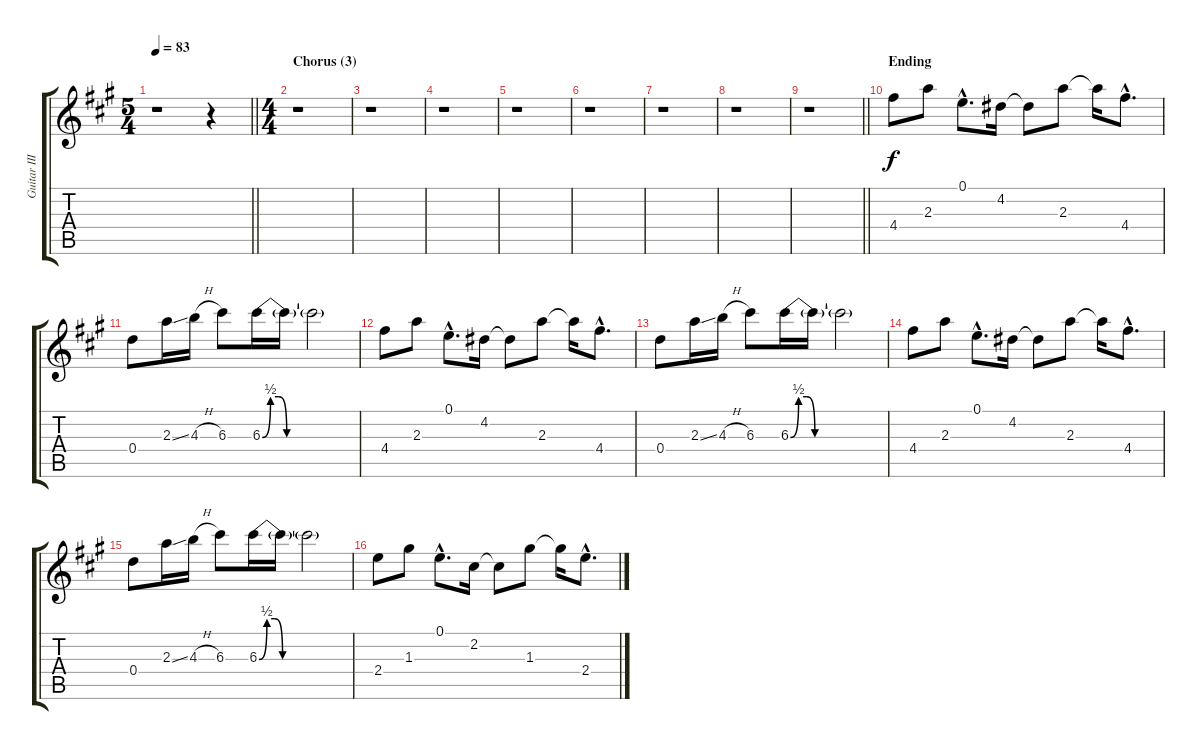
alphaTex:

\track ("Guitar III" "Guitar III") {instrument distortionguitar}
\staff {score tabs}
\tuning (E4 B3 G4 D4 A3 E3) {hide}
\ts (5 4)
\tempo 83
\clef g2
\barLineRight lightlight
\ks f#minor
r.1{dy f} r.4 |
\ts (4 4)
\section ("" "Chorus (3)")
r.1 |
r.1 |
r.1 |
r.1 |
r.1 |
r.1 |
r.1 |
\barLineRight lightlight
r.1 |
\section ("" "Ending")
4.4.8 2.3.8 0.1{hac}.8{d} 4.2.16 4.2{t}.8 2.3.8 2.3{t}.16 4.4{hac}.8{d} |
0.4.8 2.3{ss}.16 4.3{h}.16 6.3.8 6.3{be (custom 0 0 5 2 10 2 15 0 60 0)}.16 6.3{t}.16 6.3{t}.2 |
4.4.8 2.3.8 0.1{hac}.8{d} 4.2.16 4.2{t}.8 2.3.8 2.3{t}.16 4.4{hac}.8{d} |
0.4.8 2.3{ss}.16 4.3{h}.16 6.3.8 6.3{be (custom 0 0 5 2 10 2 15 0 60 0)}.16 6.3{t}.16 6.3{t}.2 |
4.4.8 2.3.8 0.1{hac}.8{d} 4.2.16 4.2{t}.8 2.3.8 2.3{t}.16 4.4{hac}.8{d} |
0.4.8 2.3{ss}.16 4.3{h}.16 6.3.8 6.3{be (custom 0 0 5 2 10 2 15 0 60 0)}.16 6.3{t}.16 6.3{t}.2 |
2.4.8 1.3.8 0.1{hac}.8{d} 2.2.16 2.2{t}.8 1.3.8 1.3{t}.16 2.4{hac}.8{d}
